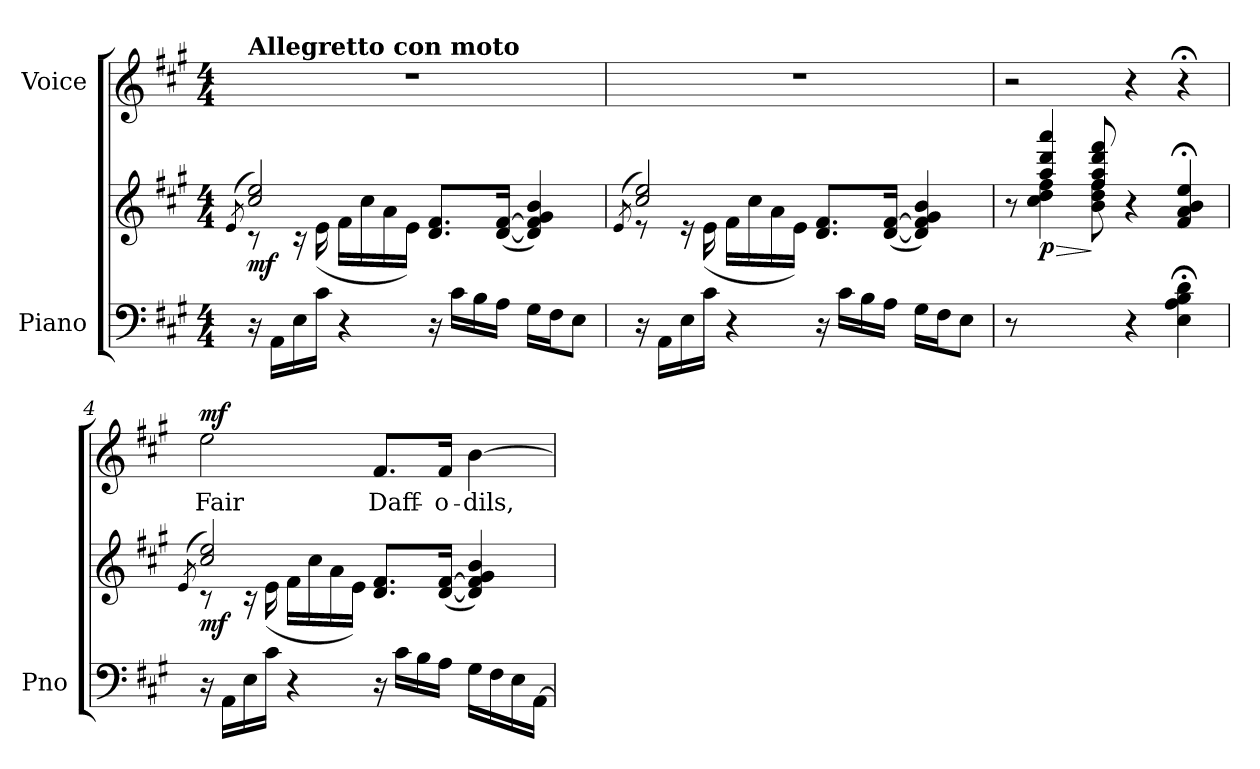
**kern	**kern	**dynam	**kern	**text	**dynam
*part2	*part2	*part2	*part1	*part1	*part1
*staff3	*staff2	*staff2/3	*staff1	*staff1	*staff1
*I"Piano	*	*	*I"Voice	*	*
*I'Pno	*	*	*	*	*
*clefF4	*clefG2	*	*clefG2	*	*
*k[f#c#g#]	*k[f#c#g#]	*	*k[f#c#g#]	*	*
*M4/4	*M4/4	*	*M4/4	*	*
=1	=1	=1	=1	=1	=1
.	(>8qe/	.	.	.	.
*	*^	*	*	*	*
!	!	!	!	!LO:TX:a:B:t=Allegretto con moto	!	!
!	!	!	!LO:DY:b	!	!	!
16r	2cc#/ 2ee/)	8r	mf	1r	.	.
16AA\LL	.	.	.	.	.	.
16E\	.	16r	.	.	.	.
16c#\JJ	.	(16e\	.	.	.	.
4r	.	16f#\LL	.	.	.	.
.	.	16cc#\	.	.	.	.
.	.	16a\	.	.	.	.
.	.	16e\JJ)	.	.	.	.
16r	2ryy	8.d/ 8.f#/L	.	.	.	.
16c#\LL	.	.	.	.	.	.
16B\	.	.	.	.	.	.
16A\JJ	.	(>[<16d/ [<16f#/Jk	.	.	.	.
16G#\LL	.	4d/] 4f#/] 4g#/ 4b/)	.	.	.	.
16F#\J	.	.	.	.	.	.
8E\J	.	.	.	.	.	.
=2	=2	=2	=2	=2	=2	=2
.	(>8qe/	.	.	.	.	.
16r	2cc#/ 2ee/)	8r	.	1r	.	.
16AA\LL	.	.	.	.	.	.
16E\	.	16r	.	.	.	.
16c#\JJ	.	(16e\	.	.	.	.
4r	.	16f#\LL	.	.	.	.
.	.	16cc#\	.	.	.	.
.	.	16a\	.	.	.	.
.	.	16e\JJ)	.	.	.	.
16r	2ryy	8.d/ 8.f#/L	.	.	.	.
16c#\LL	.	.	.	.	.	.
16B\	.	.	.	.	.	.
16A\JJ	.	(>[<16d/ [<16f#/Jk	.	.	.	.
16G#\LL	.	4d/] 4f#/] 4g#/ 4b/)	.	.	.	.
16F#\J	.	.	.	.	.	.
8E\J	.	.	.	.	.	.
=3	=3	=3	=3	=3	=3	=3
8r	8r	8ryy	.	2r	.	.
!	!	!	!LO:HP:b	!	!	!
!	!	!	!LO:DY:n=1:b	!	!	!
4.ryy	4aa/ 4ddd/ 4aaa/	4cc#\ 4dd\ 4ff#\	> p	.	.	.
.	8ff#/ 8aa/ 8ddd/ 8fff#/	8b\ 8dd\ 8ff#\	]	.	.	.
4r	4r	2ryy	.	4r	.	.
4E\;< 4A\;< 4B\;< 4d\;<	4f#/;< 4a/;< 4b/;< 4ee/;<	.	.	4r;<	.	.
=4	=4	=4	=4	=4	=4	=4
.	(>8qe/	.	.	.	.	.
!	!	!	!LO:DY:b	!	!	!LO:DY:a
16r	2cc#/ 2ee/)	8r	mf	2ee\	Fair	mf
16AA\LL	.	.	.	.	.	.
16E\	.	16r	.	.	.	.
16c#\JJ	.	(16e\	.	.	.	.
4r	.	16f#\LL	.	.	.	.
.	.	16cc#\	.	.	.	.
.	.	16a\	.	.	.	.
.	.	16e\JJ)	.	.	.	.
16r	2ryy	8.d/ 8.f#/L	.	8.f#/L	Daff-	.
16c#\LL	.	.	.	.	.	.
16B\	.	.	.	.	.	.
16A\JJ	.	(>[<16d/ [<16f#/Jk	.	16f#/Jk	-o-	.
16G#\LL	.	4d/] 4f#/] 4g#/ 4b/)	.	[4b\	-dils,	.
16F#\	.	.	.	.	.	.
16E\	.	.	.	.	.	.
[16AA\JJ	.	.	.	.	.	.
*	*v	*v	*	*	*	*
=	=	=	=	=	=
*-	*-	*-	*-	*-	*-
